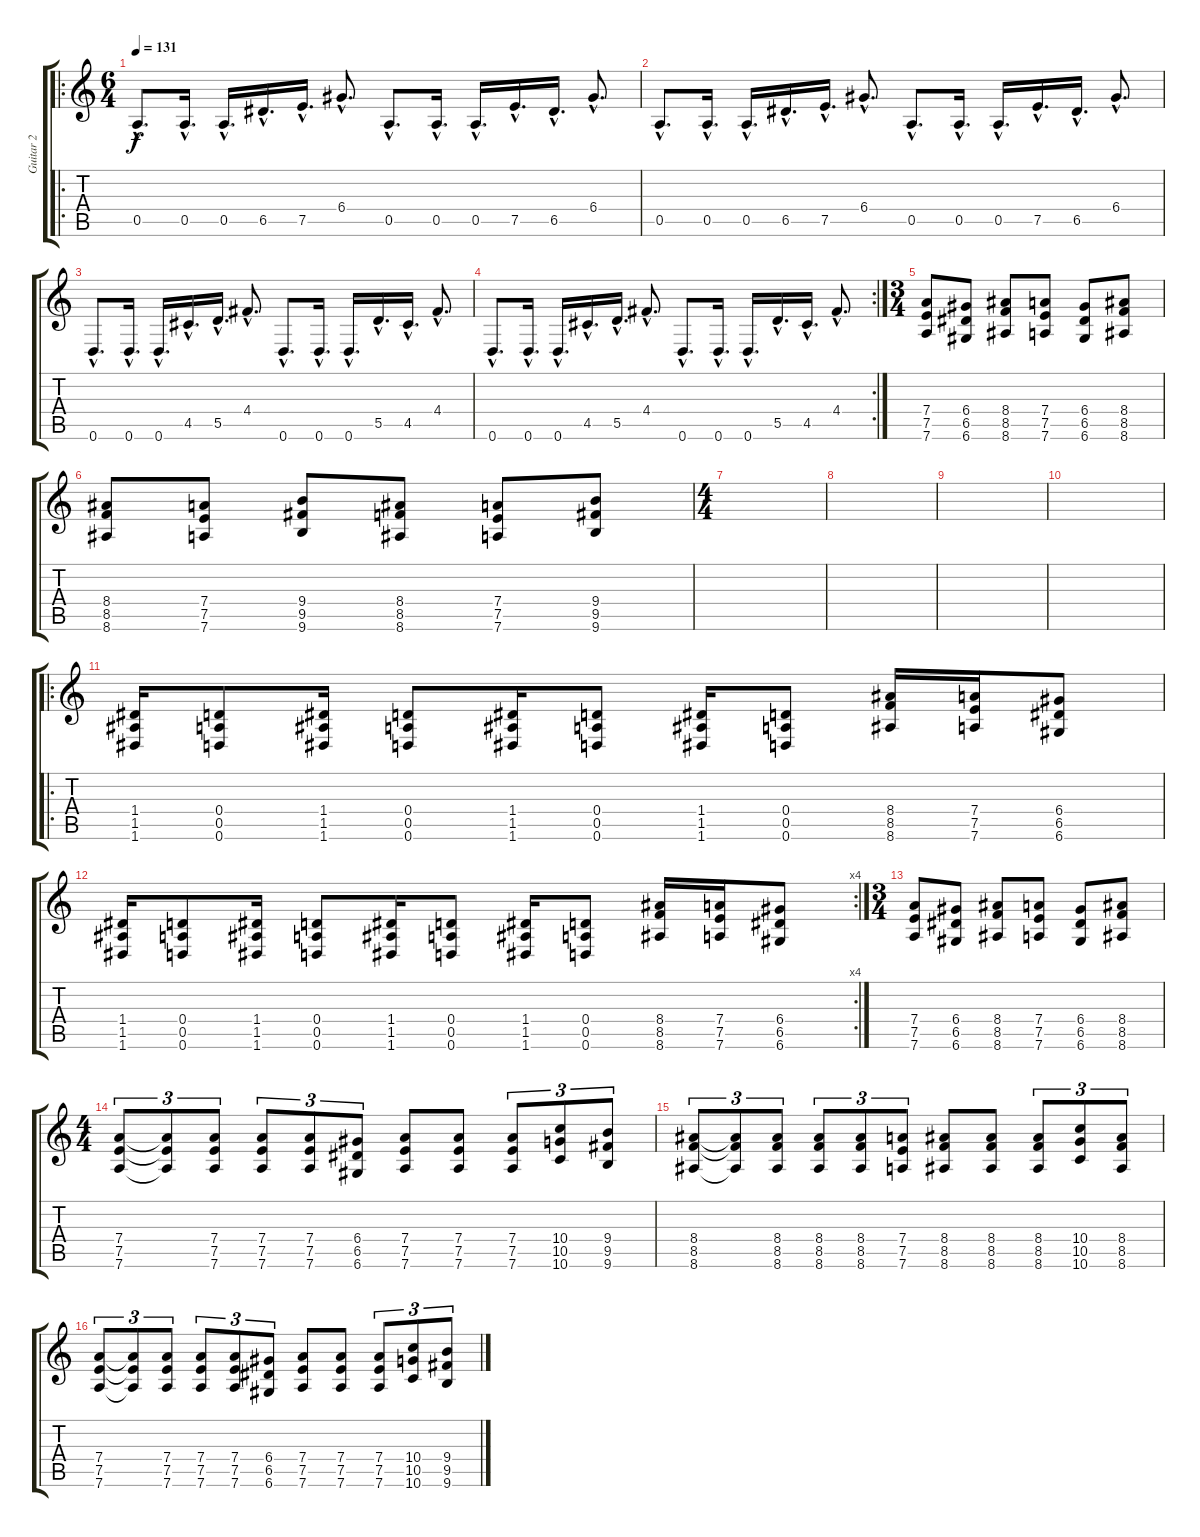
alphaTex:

\track ("Guitar 2" "Guitar 2") {instrument distortionguitar}
\staff {score tabs}
\tuning (E4 B3 G3 D3 A2 D2) {hide}
\ro
\ts (6 4)
\tempo 131
\clef g2
\ks c
0.5{hac}.8{d dy f volume 16 instrument distortionguitar} 0.5{hac}.16{d} 0.5{hac}.16{d} 6.5{hac}.16{d} 7.5{hac}.16{d} 6.4{hac}.8{d} 0.5{hac}.8{d} 0.5{hac}.16{d} 0.5{hac}.16{d} 7.5{hac}.16{d} 6.5{hac}.16{d} 6.4{hac}.8{d} |
0.5{hac}.8{d volume 16} 0.5{hac}.16{d} 0.5{hac}.16{d} 6.5{hac}.16{d} 7.5{hac}.16{d} 6.4{hac}.8{d} 0.5{hac}.8{d} 0.5{hac}.16{d} 0.5{hac}.16{d} 7.5{hac}.16{d} 6.5{hac}.16{d} 6.4{hac}.8{d} |
0.6{hac}.8{d} 0.6{hac}.16{d} 0.6{hac}.16{d} 4.5{hac}.16{d} 5.5{hac}.16{d} 4.4{hac}.8{d} 0.6{hac}.8{d} 0.6{hac}.16{d} 0.6{hac}.16{d} 5.5{hac}.16{d} 4.5{hac}.16{d} 4.4{hac}.8{d} |
\rc 2
0.6{hac}.8{d} 0.6{hac}.16{d} 0.6{hac}.16{d} 4.5{hac}.16{d} 5.5{hac}.16{d} 4.4{hac}.8{d} 0.6{hac}.8{d} 0.6{hac}.16{d} 0.6{hac}.16{d} 5.5{hac}.16{d} 4.5{hac}.16{d} 4.4{hac}.8{d} |
\ts (3 4)
(7.4 7.5 7.6).8 (6.4 6.5 6.6).8 (8.4 8.5 8.6).8 (7.4 7.5 7.6).8 (6.4 6.5 6.6).8 (8.4 8.5 8.6).8 |
(8.4 8.5 8.6).8 (7.4 7.5 7.6).8 (9.4 9.5 9.6).8 (8.4 8.5 8.6).8 (7.4 7.5 7.6).8 (9.4 9.5 9.6).8 |
\ts (4 4)
|
|
|
|
\ro
(1.4 1.5 1.6).16 (0.4 0.5 0.6).8 (1.4 1.5 1.6).16 (0.4 0.5 0.6).8 (1.4 1.5 1.6).16 (0.4 0.5 0.6).8 (1.4 1.5 1.6).16 (0.4 0.5 0.6).8 (8.4 8.5 8.6).16 (7.4 7.5 7.6).16 (6.4 6.5 6.6).8 |
\rc 4
(1.4 1.5 1.6).16 (0.4 0.5 0.6).8 (1.4 1.5 1.6).16 (0.4 0.5 0.6).8 (1.4 1.5 1.6).16 (0.4 0.5 0.6).8 (1.4 1.5 1.6).16 (0.4 0.5 0.6).8 (8.4 8.5 8.6).16 (7.4 7.5 7.6).16 (6.4 6.5 6.6).8 |
\ts (3 4)
(7.4 7.5 7.6).8 (6.4 6.5 6.6).8 (8.4 8.5 8.6).8 (7.4 7.5 7.6).8 (6.4 6.5 6.6).8 (8.4 8.5 8.6).8 |
\ts (4 4)
(7.4 7.5 7.6).8{tu (3 2)} (7.4{t} 7.5{t} 7.6{t}).8{tu (3 2)} (7.4 7.5 7.6).8{tu (3 2)} (7.4 7.5 7.6).8{tu (3 2)} (7.4 7.5 7.6).8{tu (3 2)} (6.4 6.5 6.6).8{tu (3 2)} (7.4 7.5 7.6).8 (7.4 7.5 7.6).8 (7.4 7.5 7.6).8{tu (3 2)} (10.4 10.5 10.6).8{tu (3 2)} (9.4 9.5 9.6).8{tu (3 2)} |
(8.4 8.5 8.6).8{tu (3 2)} (8.4{t} 8.5{t} 8.6{t}).8{tu (3 2)} (8.4 8.5 8.6).8{tu (3 2)} (8.4 8.5 8.6).8{tu (3 2)} (8.4 8.5 8.6).8{tu (3 2)} (7.4 7.5 7.6).8{tu (3 2)} (8.4 8.5 8.6).8 (8.4 8.5 8.6).8 (8.4 8.5 8.6).8{tu (3 2)} (10.4 10.5 10.6).8{tu (3 2)} (8.4 8.5 8.6).8{tu (3 2)} |
(7.4 7.5 7.6).8{tu (3 2)} (7.4{t} 7.5{t} 7.6{t}).8{tu (3 2)} (7.4 7.5 7.6).8{tu (3 2)} (7.4 7.5 7.6).8{tu (3 2)} (7.4 7.5 7.6).8{tu (3 2)} (6.4 6.5 6.6).8{tu (3 2)} (7.4 7.5 7.6).8 (7.4 7.5 7.6).8 (7.4 7.5 7.6).8{tu (3 2)} (10.4 10.5 10.6).8{tu (3 2)} (9.4 9.5 9.6).8{tu (3 2)}
